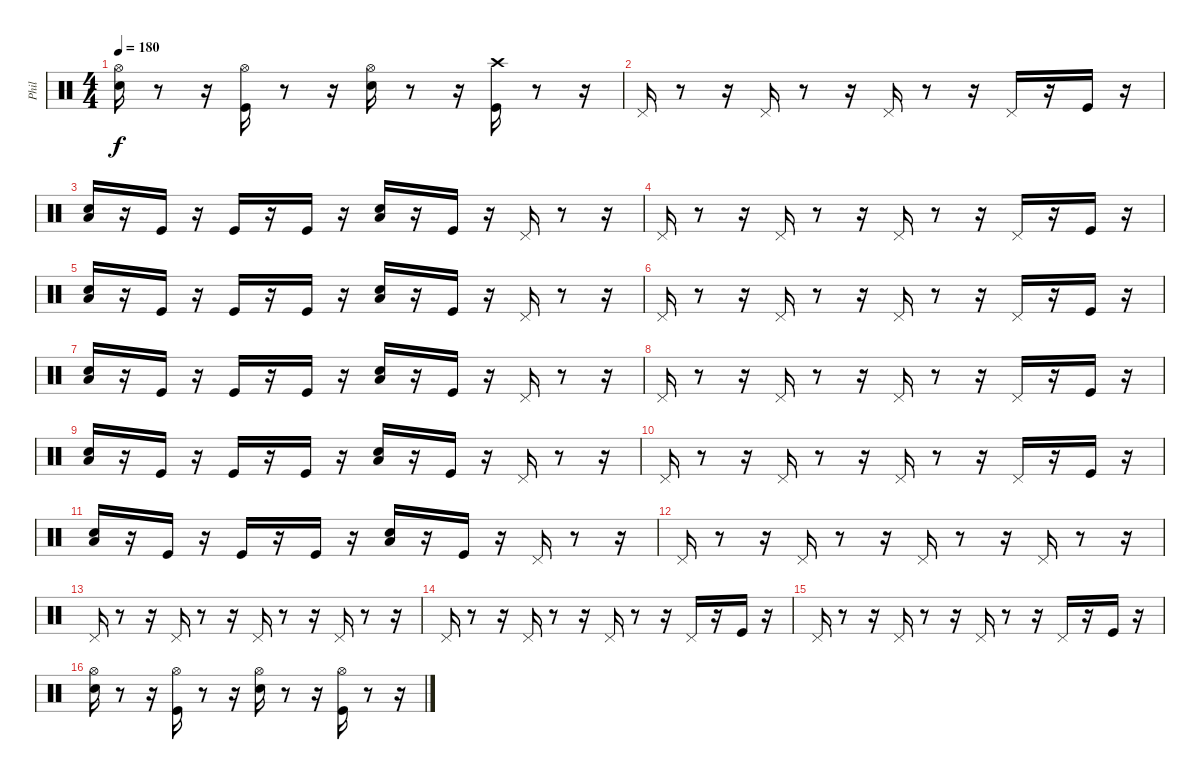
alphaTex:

\track ("Phil" "Phil") {instrument percussion}
\staff {score}
\articulation defaults
\ts (4 4)
\tempo 180
\clef neutral
\ks c
("Hi-Hat (open)" "Snare (hit) 2").16{dy f} r.8 r.16 ("Hi-Hat (open)" "Kick (hit)").16 r.8 r.16 ("Hi-Hat (open)" "Snare (hit) 2").16 r.8 r.16 ("Kick (hit)" "Crash high (hit)").16 r.8 r.16 |
"Pedal Hi-Hat (hit)".16 r.8 r.16 "Pedal Hi-Hat (hit)".16 r.8 r.16 "Pedal Hi-Hat (hit)".16 r.8 r.16 "Pedal Hi-Hat (hit)".16 r.16 "Kick (hit)".16 r.16 |
("Snare (hit) 2" "Low Tom (hit)").16 r.16 "Kick (hit)".16 r.16 "Kick (hit)".16 r.16 "Kick (hit)".16 r.16 ("Snare (hit) 2" "Low Tom (hit)").16 r.16 "Kick (hit)".16 r.16 "Pedal Hi-Hat (hit)".16 r.8 r.16 |
"Pedal Hi-Hat (hit)".16 r.8 r.16 "Pedal Hi-Hat (hit)".16 r.8 r.16 "Pedal Hi-Hat (hit)".16 r.8 r.16 "Pedal Hi-Hat (hit)".16 r.16 "Kick (hit)".16 r.16 |
("Snare (hit) 2" "Low Tom (hit)").16 r.16 "Kick (hit)".16 r.16 "Kick (hit)".16 r.16 "Kick (hit)".16 r.16 ("Snare (hit) 2" "Low Tom (hit)").16 r.16 "Kick (hit)".16 r.16 "Pedal Hi-Hat (hit)".16 r.8 r.16 |
"Pedal Hi-Hat (hit)".16 r.8 r.16 "Pedal Hi-Hat (hit)".16 r.8 r.16 "Pedal Hi-Hat (hit)".16 r.8 r.16 "Pedal Hi-Hat (hit)".16 r.16 "Kick (hit)".16 r.16 |
("Snare (hit) 2" "Low Tom (hit)").16 r.16 "Kick (hit)".16 r.16 "Kick (hit)".16 r.16 "Kick (hit)".16 r.16 ("Snare (hit) 2" "Low Tom (hit)").16 r.16 "Kick (hit)".16 r.16 "Pedal Hi-Hat (hit)".16 r.8 r.16 |
"Pedal Hi-Hat (hit)".16 r.8 r.16 "Pedal Hi-Hat (hit)".16 r.8 r.16 "Pedal Hi-Hat (hit)".16 r.8 r.16 "Pedal Hi-Hat (hit)".16 r.16 "Kick (hit)".16 r.16 |
("Snare (hit) 2" "Low Tom (hit)").16 r.16 "Kick (hit)".16 r.16 "Kick (hit)".16 r.16 "Kick (hit)".16 r.16 ("Snare (hit) 2" "Low Tom (hit)").16 r.16 "Kick (hit)".16 r.16 "Pedal Hi-Hat (hit)".16 r.8 r.16 |
"Pedal Hi-Hat (hit)".16 r.8 r.16 "Pedal Hi-Hat (hit)".16 r.8 r.16 "Pedal Hi-Hat (hit)".16 r.8 r.16 "Pedal Hi-Hat (hit)".16 r.16 "Kick (hit)".16 r.16 |
("Snare (hit) 2" "Low Tom (hit)").16 r.16 "Kick (hit)".16 r.16 "Kick (hit)".16 r.16 "Kick (hit)".16 r.16 ("Snare (hit) 2" "Low Tom (hit)").16 r.16 "Kick (hit)".16 r.16 "Pedal Hi-Hat (hit)".16 r.8 r.16 |
"Pedal Hi-Hat (hit)".16 r.8 r.16 "Pedal Hi-Hat (hit)".16 r.8 r.16 "Pedal Hi-Hat (hit)".16 r.8 r.16 "Pedal Hi-Hat (hit)".16 r.8 r.16 |
"Pedal Hi-Hat (hit)".16 r.8 r.16 "Pedal Hi-Hat (hit)".16 r.8 r.16 "Pedal Hi-Hat (hit)".16 r.8 r.16 "Pedal Hi-Hat (hit)".16 r.8 r.16 |
"Pedal Hi-Hat (hit)".16 r.8 r.16 "Pedal Hi-Hat (hit)".16 r.8 r.16 "Pedal Hi-Hat (hit)".16 r.8 r.16 "Pedal Hi-Hat (hit)".16 r.16 "Kick (hit)".16 r.16 |
"Pedal Hi-Hat (hit)".16 r.8 r.16 "Pedal Hi-Hat (hit)".16 r.8 r.16 "Pedal Hi-Hat (hit)".16 r.8 r.16 "Pedal Hi-Hat (hit)".16 r.16 "Kick (hit)".16 r.16 |
("Snare (hit) 2" "Hi-Hat (open)").16 r.8 r.16 ("Kick (hit)" "Hi-Hat (open)").16 r.8 r.16 ("Snare (hit) 2" "Hi-Hat (open)").16 r.8 r.16 ("Kick (hit)" "Hi-Hat (open)").16 r.8 r.16
